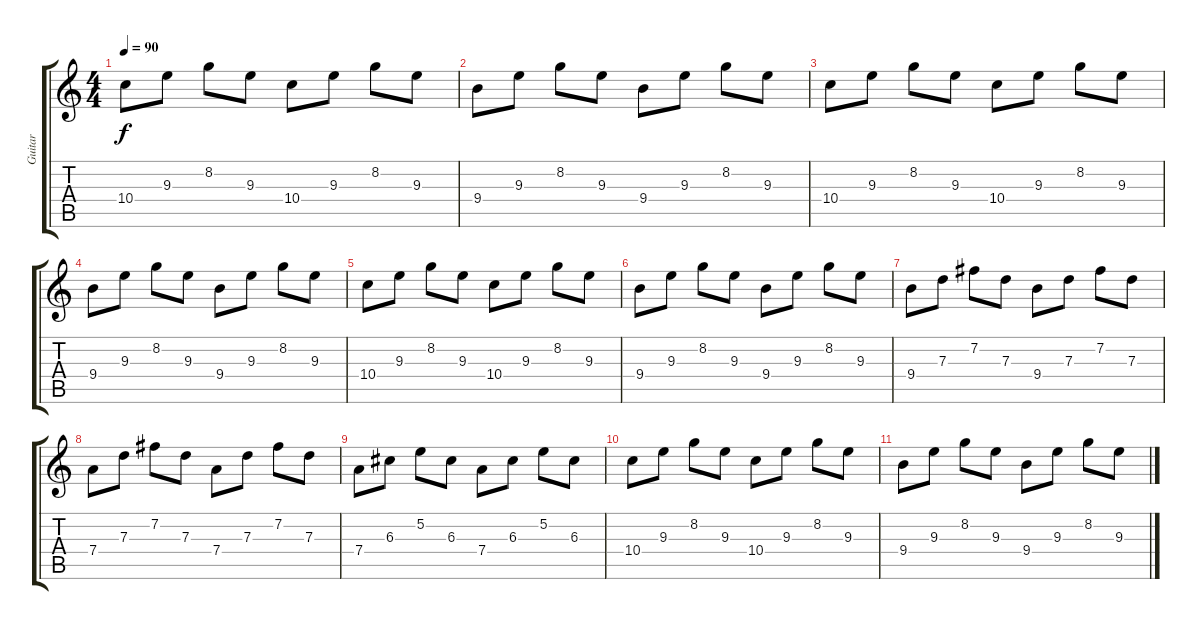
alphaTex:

\track ("Guitar" "Guitar") {instrument acousticguitarsteel}
\staff {score tabs}
\tuning (E4 B3 G3 D3 A2 E2) {hide}
\ts (4 4)
\tempo 90
\clef g2
\ks c
10.4.8{dy f} 9.3.8 8.2.8 9.3.8 10.4.8 9.3.8 8.2.8 9.3.8 |
9.4.8 9.3.8 8.2.8 9.3.8 9.4.8 9.3.8 8.2.8 9.3.8 |
10.4.8 9.3.8 8.2.8 9.3.8 10.4.8 9.3.8 8.2.8 9.3.8 |
9.4.8 9.3.8 8.2.8 9.3.8 9.4.8 9.3.8 8.2.8 9.3.8 |
10.4.8 9.3.8 8.2.8 9.3.8 10.4.8 9.3.8 8.2.8 9.3.8 |
9.4.8 9.3.8 8.2.8 9.3.8 9.4.8 9.3.8 8.2.8 9.3.8 |
9.4.8 7.3.8 7.2.8 7.3.8 9.4.8 7.3.8 7.2.8 7.3.8 |
7.4.8 7.3.8 7.2.8 7.3.8 7.4.8 7.3.8 7.2.8 7.3.8 |
7.4.8 6.3.8 5.2.8 6.3.8 7.4.8 6.3.8 5.2.8 6.3.8 |
10.4.8 9.3.8 8.2.8 9.3.8 10.4.8 9.3.8 8.2.8 9.3.8 |
9.4.8 9.3.8 8.2.8 9.3.8 9.4.8 9.3.8 8.2.8 9.3.8
